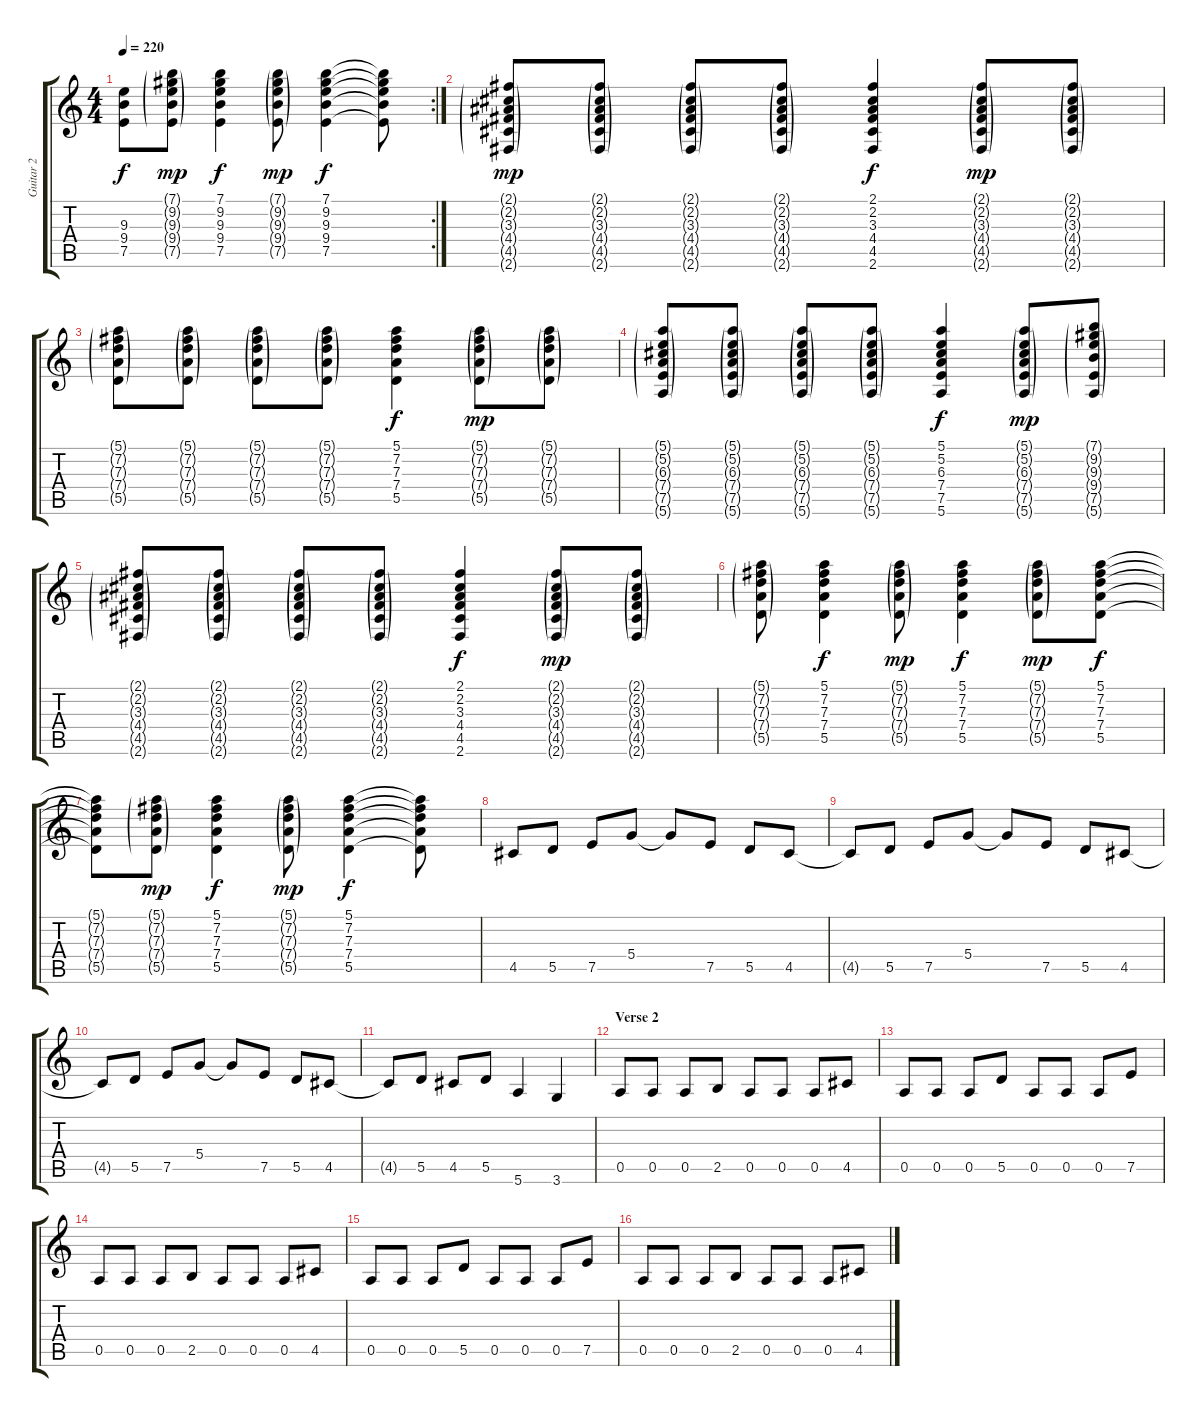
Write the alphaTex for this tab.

\track ("Guitar 2" "Guitar 2") {instrument overdrivenguitar}
\staff {score tabs}
\tuning (E4 B3 G3 D3 A2 E2) {hide}
\rc 2
\ts (4 4)
\tempo 220
\clef g2
\ks c
(9.3{t} 9.4{t} 7.5{t}).8{dy f} (7.1{g} 9.2{g} 9.3{g} 9.4{g} 7.5{g}).8{dy mp} (7.1 9.2 9.3 9.4 7.5).4{dy f} (7.1{g} 9.2{g} 9.3{g} 9.4{g} 7.5{g}).8{dy mp} (7.1 9.2 9.3 9.4 7.5).4{dy f} (7.1{t} 9.2{t} 9.3{t} 9.4{t} 7.5{t}).8 |
(2.1{g} 2.2{g} 3.3{g} 4.4{g} 4.5{g} 2.6{g}).8{dy mp} (2.1{g} 2.2{g} 3.3{g} 4.4{g} 4.5{g} 2.6{g}).8 (2.1{g} 2.2{g} 3.3{g} 4.4{g} 4.5{g} 2.6{g}).8 (2.1{g} 2.2{g} 3.3{g} 4.4{g} 4.5{g} 2.6{g}).8 (2.1 2.2 3.3 4.4 4.5 2.6).4{dy f} (2.1{g} 2.2{g} 3.3{g} 4.4{g} 4.5{g} 2.6{g}).8{dy mp} (2.1{g} 2.2{g} 3.3{g} 4.4{g} 4.5{g} 2.6{g}).8 |
(5.1{g} 7.2{g} 7.3{g} 7.4{g} 5.5{g}).8 (5.1{g} 7.2{g} 7.3{g} 7.4{g} 5.5{g}).8 (5.1{g} 7.2{g} 7.3{g} 7.4{g} 5.5{g}).8 (5.1{g} 7.2{g} 7.3{g} 7.4{g} 5.5{g}).8 (5.1 7.2 7.3 7.4 5.5).4{dy f} (5.1{g} 7.2{g} 7.3{g} 7.4{g} 5.5{g}).8{dy mp} (5.1{g} 7.2{g} 7.3{g} 7.4{g} 5.5{g}).8 |
(5.1{g} 5.2{g} 6.3{g} 7.4{g} 7.5{g} 5.6{g}).8 (5.1{g} 5.2{g} 6.3{g} 7.4{g} 7.5{g} 5.6{g}).8 (5.1{g} 5.2{g} 6.3{g} 7.4{g} 7.5{g} 5.6{g}).8 (5.1{g} 5.2{g} 6.3{g} 7.4{g} 7.5{g} 5.6{g}).8 (5.1 5.2 6.3 7.4 7.5 5.6).4{dy f} (5.1{g} 5.2{g} 6.3{g} 7.4{g} 7.5{g} 5.6{g}).8{dy mp} (7.1{g} 9.2{g} 9.3{g} 9.4{g} 7.5{g} 5.6{g}).8 |
(2.1{g} 2.2{g} 3.3{g} 4.4{g} 4.5{g} 2.6{g}).8 (2.1{g} 2.2{g} 3.3{g} 4.4{g} 4.5{g} 2.6{g}).8 (2.1{g} 2.2{g} 3.3{g} 4.4{g} 4.5{g} 2.6{g}).8 (2.1{g} 2.2{g} 3.3{g} 4.4{g} 4.5{g} 2.6{g}).8 (2.1 2.2 3.3 4.4 4.5 2.6).4{dy f} (2.1{g} 2.2{g} 3.3{g} 4.4{g} 4.5{g} 2.6{g}).8{dy mp} (2.1{g} 2.2{g} 3.3{g} 4.4{g} 4.5{g} 2.6{g}).8 |
(5.1{g} 7.2{g} 7.3{g} 7.4{g} 5.5{g}).8 (5.1 7.2 7.3 7.4 5.5).4{dy f} (5.1{g} 7.2{g} 7.3{g} 7.4{g} 5.5{g}).8{dy mp} (5.1 7.2 7.3 7.4 5.5).4{dy f} (5.1{g} 7.2{g} 7.3{g} 7.4{g} 5.5{g}).8{dy mp} (5.1 7.2 7.3 7.4 5.5).8{dy f} |
(5.1{t} 7.2{t} 7.3{t} 7.4{t} 5.5{t}).8 (5.1{g} 7.2{g} 7.3{g} 7.4{g} 5.5{g}).8{dy mp} (5.1 7.2 7.3 7.4 5.5).4{dy f} (5.1{g} 7.2{g} 7.3{g} 7.4{g} 5.5{g}).8{dy mp} (5.1 7.2 7.3 7.4 5.5).4{dy f} (5.1{t} 7.2{t} 7.3{t} 7.4{t} 5.5{t}).8 |
4.5.8 5.5.8 7.5.8 5.4.8 5.4{t}.8 7.5.8 5.5.8 4.5.8 |
4.5{t}.8 5.5.8 7.5.8 5.4.8 5.4{t}.8 7.5.8 5.5.8 4.5.8 |
4.5{t}.8 5.5.8 7.5.8 5.4.8 5.4{t}.8 7.5.8 5.5.8 4.5.8 |
4.5{t}.8 5.5.8 4.5.8 5.5.8 5.6.4 3.6.4 |
\section ("" "Verse 2")
0.5.8 0.5.8 0.5.8 2.5.8 0.5.8 0.5.8 0.5.8 4.5.8 |
0.5.8 0.5.8 0.5.8 5.5.8 0.5.8 0.5.8 0.5.8 7.5.8 |
0.5.8 0.5.8 0.5.8 2.5.8 0.5.8 0.5.8 0.5.8 4.5.8 |
0.5.8 0.5.8 0.5.8 5.5.8 0.5.8 0.5.8 0.5.8 7.5.8 |
0.5.8 0.5.8 0.5.8 2.5.8 0.5.8 0.5.8 0.5.8 4.5.8
